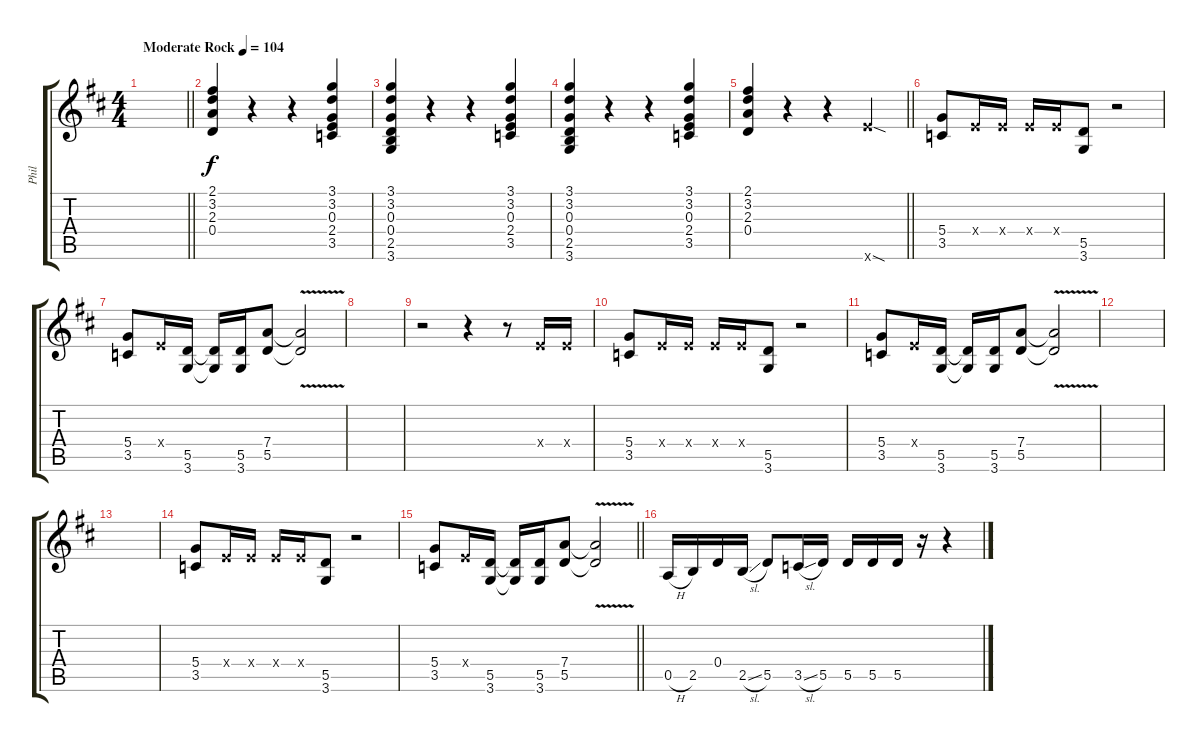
\track ("Phil" "Phil") {instrument distortionguitar}
\staff {score tabs}
\tuning (E4 B3 G3 D3 A2 E2) {hide}
\ts (4 4)
\tempo (104 "Moderate Rock")
\clef g2
\barLineRight lightlight
\ks d
|
(2.1 3.2 2.3 0.4).4 r.4 r.4 (3.1 3.2 0.3 2.4 3.5).4 |
(3.1 3.2 0.3 0.4 2.5 3.6).4 r.4 r.4 (3.1 3.2 0.3 2.4 3.5).4 |
(3.1 3.2 0.3 0.4 2.5 3.6).4 r.4 r.4 (3.1 3.2 0.3 2.4 3.5).4 |
\barLineRight lightlight
(2.1 3.2 2.3 0.4).4 r.4 r.4 12.6{sod x}.4 |
(5.4 3.5).8 2.4{x}.16 2.4{x}.16 2.4{x}.16 2.4{x}.16 (5.5 3.6).8 r.2 |
(5.4 3.5).8 2.4{x}.16 (5.5 3.6).16 (5.5{t} 3.6{t}).16 (5.5 3.6).16 (7.4 5.5).8 (7.4{v t} 5.5{v t}).2 |
|
r.2 r.4 r.8 2.4{x}.16 2.4{x}.16 |
(5.4 3.5).8 2.4{x}.16 2.4{x}.16 2.4{x}.16 2.4{x}.16 (5.5 3.6).8 r.2 |
(5.4 3.5).8 2.4{x}.16 (5.5 3.6).16 (5.5{t} 3.6{t}).16 (5.5 3.6).16 (7.4 5.5).8 (7.4{v t} 5.5{v t}).2 |
|
|
(5.4 3.5).8 2.4{x}.16 2.4{x}.16 2.4{x}.16 2.4{x}.16 (5.5 3.6).8 r.2 |
\barLineRight lightlight
(5.4 3.5).8 2.4{x}.16 (5.5 3.6).16 (5.5{t} 3.6{t}).16 (5.5 3.6).16 (7.4 5.5).8 (7.4{v t} 5.5{v t}).2 |
0.5{h}.16 2.5.16 0.4.16 2.5{sl}.16 5.5.8 3.5{sl}.16 5.5.16 5.5.16 5.5.16 5.5.16 r.16 r.4
